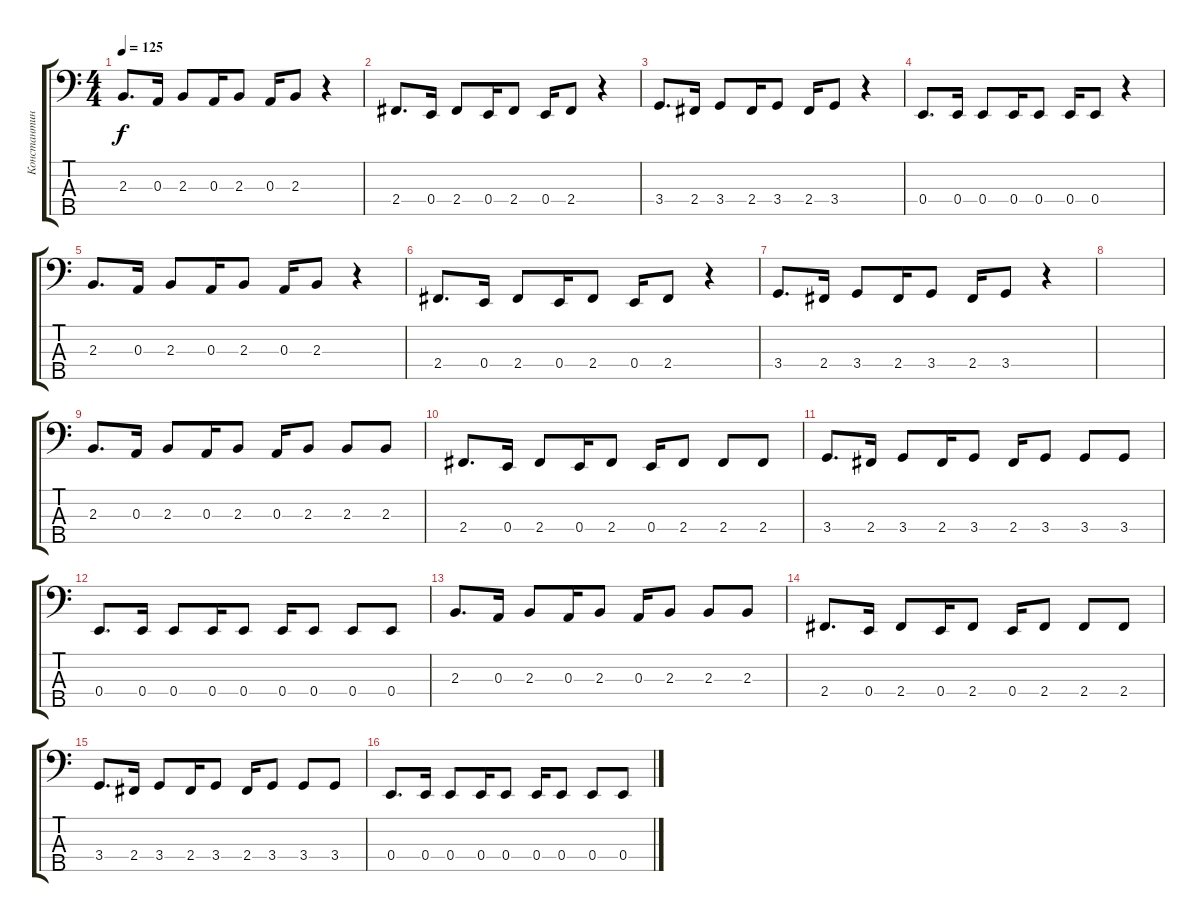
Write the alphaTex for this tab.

\track ("Константин Бекрев" "Константин") {instrument electricbasspick}
\staff {score tabs}
\tuning (G2 D2 A1 E1 B0) {hide}
\ts (4 4)
\tempo 125
\clef f4
\ks c
2.3.8{d dy f} 0.3.16 2.3.8 0.3.16 2.3.8 0.3.16 2.3.8 r.4 |
2.4.8{d} 0.4.16 2.4.8 0.4.16 2.4.8 0.4.16 2.4.8 r.4 |
3.4.8{d} 2.4.16 3.4.8 2.4.16 3.4.8 2.4.16 3.4.8 r.4 |
0.4.8{d} 0.4.16 0.4.8 0.4.16 0.4.8 0.4.16 0.4.8 r.4 |
2.3.8{d} 0.3.16 2.3.8 0.3.16 2.3.8 0.3.16 2.3.8 r.4 |
2.4.8{d} 0.4.16 2.4.8 0.4.16 2.4.8 0.4.16 2.4.8 r.4 |
3.4.8{d} 2.4.16 3.4.8 2.4.16 3.4.8 2.4.16 3.4.8 r.4 |
|
2.3.8{d} 0.3.16 2.3.8 0.3.16 2.3.8 0.3.16 2.3.8 2.3.8 2.3.8 |
2.4.8{d} 0.4.16 2.4.8 0.4.16 2.4.8 0.4.16 2.4.8 2.4.8 2.4.8 |
3.4.8{d} 2.4.16 3.4.8 2.4.16 3.4.8 2.4.16 3.4.8 3.4.8 3.4.8 |
0.4.8{d} 0.4.16 0.4.8 0.4.16 0.4.8 0.4.16 0.4.8 0.4.8 0.4.8 |
2.3.8{d} 0.3.16 2.3.8 0.3.16 2.3.8 0.3.16 2.3.8 2.3.8 2.3.8 |
2.4.8{d} 0.4.16 2.4.8 0.4.16 2.4.8 0.4.16 2.4.8 2.4.8 2.4.8 |
3.4.8{d} 2.4.16 3.4.8 2.4.16 3.4.8 2.4.16 3.4.8 3.4.8 3.4.8 |
0.4.8{d} 0.4.16 0.4.8 0.4.16 0.4.8 0.4.16 0.4.8 0.4.8 0.4.8
